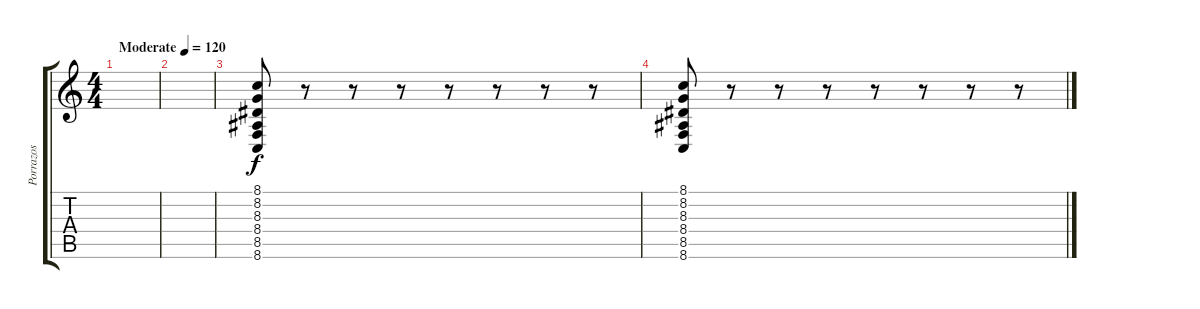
\track ("Porrazos" "Porrazos") {instrument synthdrum}
\staff {score tabs}
\tuning (E4 B3 G3 D3 A2 E2) {hide}
\ts (4 4)
\tempo (120 "Moderate")
\clef g2
\ks c
|
|
(8.1 8.2 8.3 8.4 8.5 8.6).8 r.8 r.8 r.8 r.8 r.8 r.8 r.8 |
(8.1 8.2 8.3 8.4 8.5 8.6).8 r.8 r.8 r.8 r.8 r.8 r.8 r.8
